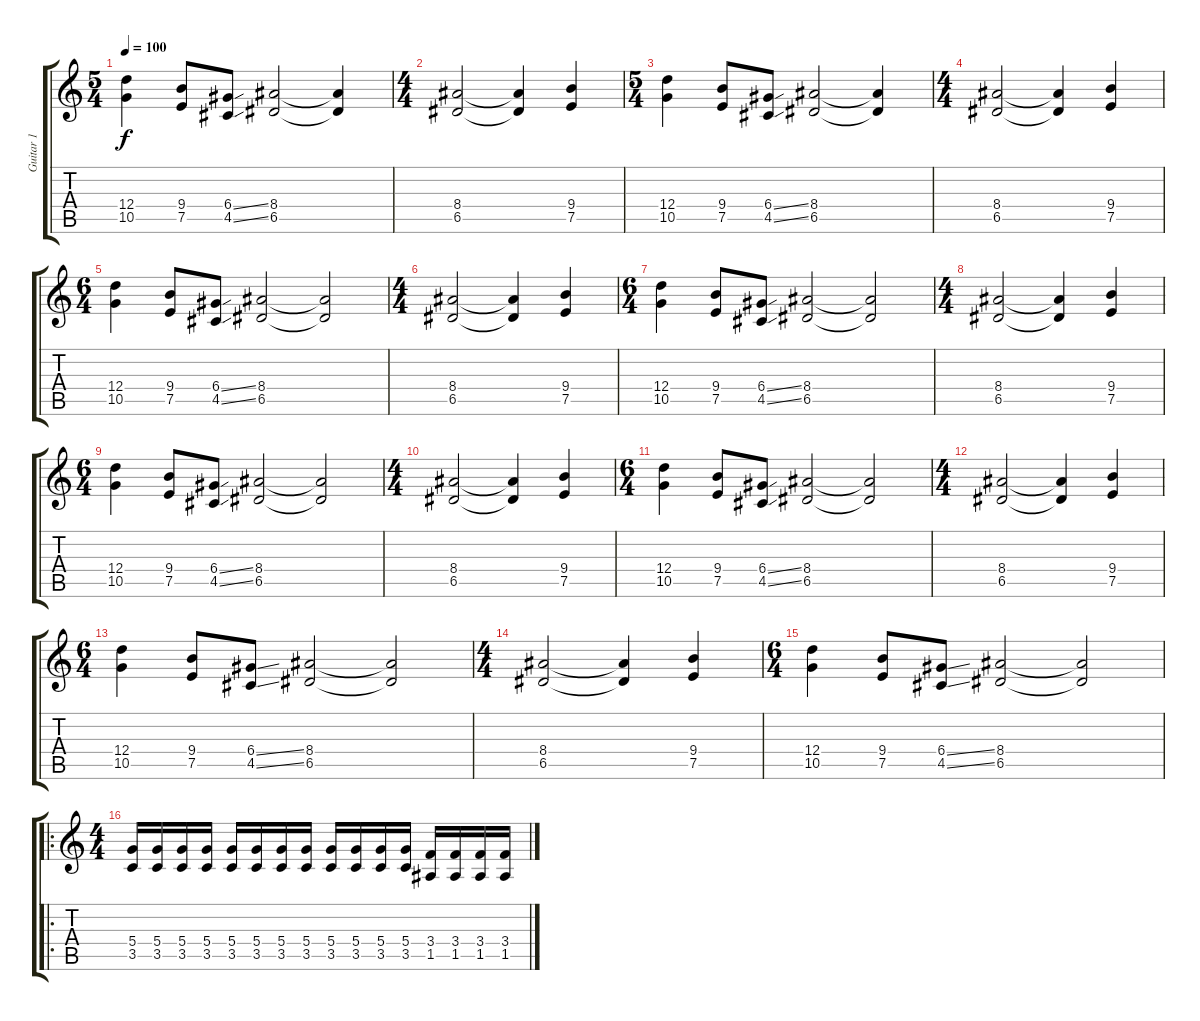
\track ("Guitar 1" "Guitar 1") {instrument distortionguitar}
\staff {score tabs}
\tuning (E4 B3 G3 D3 A2 E2) {hide}
\ts (5 4)
\tempo 100
\clef g2
\ks c
(12.4 10.5).4{dy f} (9.4 7.5).8 (6.4{ss} 4.5{ss}).8 (8.4 6.5).2 (8.4{t} 6.5{t}).4 |
\ts (4 4)
(8.4 6.5).2 (8.4{t} 6.5{t}).4 (9.4 7.5).4 |
\ts (5 4)
(12.4 10.5).4 (9.4 7.5).8 (6.4{ss} 4.5{ss}).8 (8.4 6.5).2 (8.4{t} 6.5{t}).4 |
\ts (4 4)
(8.4 6.5).2 (8.4{t} 6.5{t}).4 (9.4 7.5).4 |
\ts (6 4)
(12.4 10.5).4 (9.4 7.5).8 (6.4{ss} 4.5{ss}).8 (8.4 6.5).2 (8.4{t} 6.5{t}).2 |
\ts (4 4)
(8.4 6.5).2 (8.4{t} 6.5{t}).4 (9.4 7.5).4 |
\ts (6 4)
(12.4 10.5).4 (9.4 7.5).8 (6.4{ss} 4.5{ss}).8 (8.4 6.5).2 (8.4{t} 6.5{t}).2 |
\ts (4 4)
(8.4 6.5).2 (8.4{t} 6.5{t}).4 (9.4 7.5).4 |
\ts (6 4)
(12.4 10.5).4 (9.4 7.5).8 (6.4{ss} 4.5{ss}).8 (8.4 6.5).2 (8.4{t} 6.5{t}).2 |
\ts (4 4)
(8.4 6.5).2 (8.4{t} 6.5{t}).4 (9.4 7.5).4 |
\ts (6 4)
(12.4 10.5).4 (9.4 7.5).8 (6.4{ss} 4.5{ss}).8 (8.4 6.5).2 (8.4{t} 6.5{t}).2 |
\ts (4 4)
(8.4 6.5).2 (8.4{t} 6.5{t}).4 (9.4 7.5).4 |
\ts (6 4)
(12.4 10.5).4 (9.4 7.5).8 (6.4{ss} 4.5{ss}).8 (8.4 6.5).2 (8.4{t} 6.5{t}).2 |
\ts (4 4)
(8.4 6.5).2 (8.4{t} 6.5{t}).4 (9.4 7.5).4 |
\ts (6 4)
(12.4 10.5).4 (9.4 7.5).8 (6.4{ss} 4.5{ss}).8 (8.4 6.5).2 (8.4{t} 6.5{t}).2 |
\ro
\ts (4 4)
(5.4 3.5).16 (5.4 3.5).16 (5.4 3.5).16 (5.4 3.5).16 (5.4 3.5).16 (5.4 3.5).16 (5.4 3.5).16 (5.4 3.5).16 (5.4 3.5).16 (5.4 3.5).16 (5.4 3.5).16 (5.4 3.5).16 (3.4 1.5).16 (3.4 1.5).16 (3.4 1.5).16 (3.4 1.5).16
